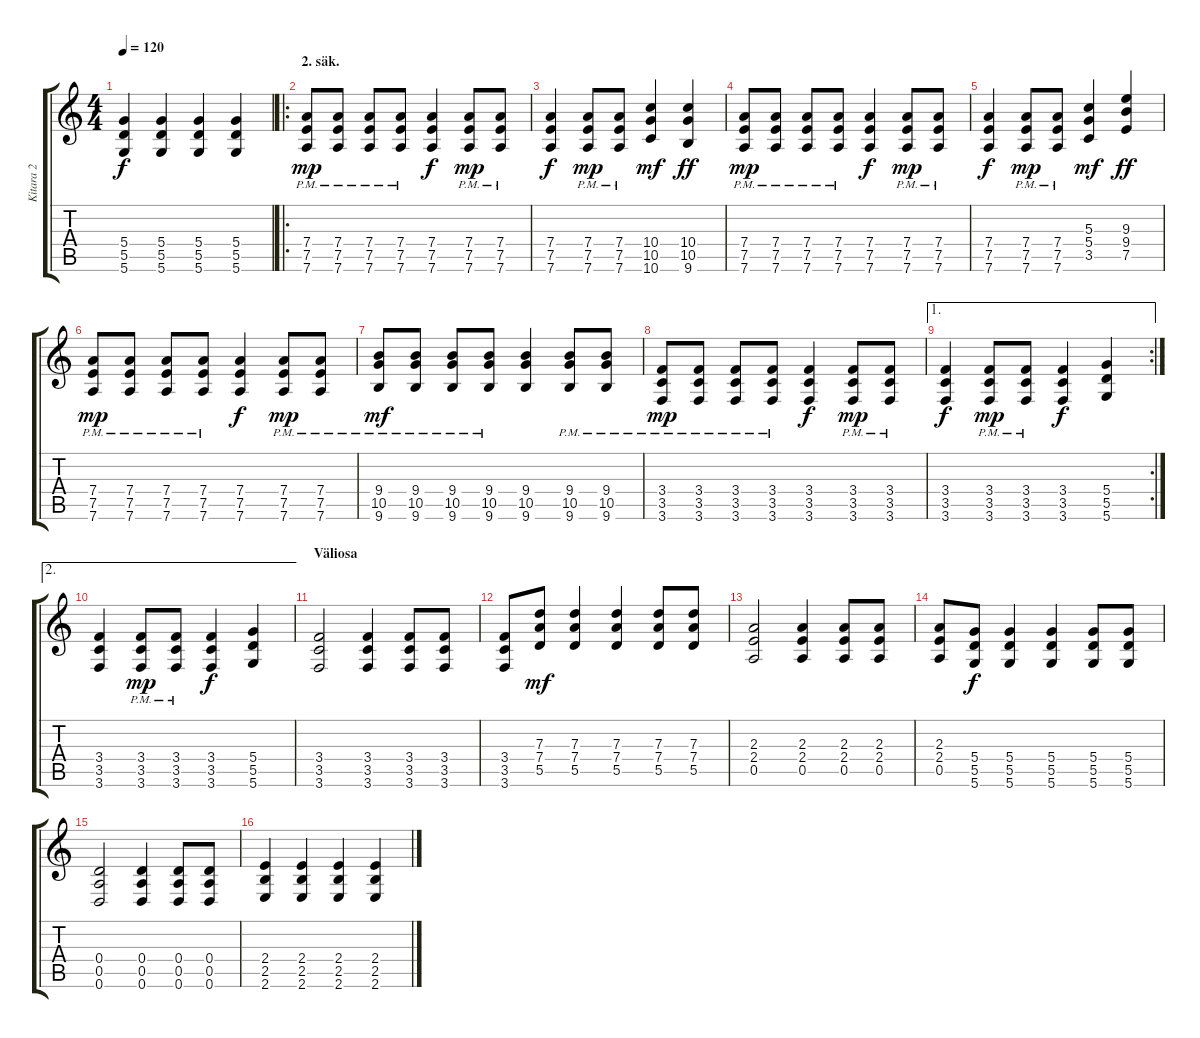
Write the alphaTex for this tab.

\track ("Kitara 2" "Kitara 2") {instrument distortionguitar}
\staff {score tabs}
\tuning (E4 B3 G3 D3 A2 D2) {hide}
\ts (4 4)
\tempo 120
\clef g2
\ks c
(5.4 5.5 5.6).4{dy f} (5.4 5.5 5.6).4 (5.4 5.5 5.6).4 (5.4 5.5 5.6).4 |
\ro
\section ("" "2. säk.")
(7.4{pm} 7.5{pm} 7.6{pm}).8{dy mp} (7.4{pm} 7.5{pm} 7.6{pm}).8 (7.4{pm} 7.5{pm} 7.6{pm}).8 (7.4{pm} 7.5{pm} 7.6{pm}).8 (7.4 7.5 7.6).4{dy f} (7.4{pm} 7.5{pm} 7.6{pm}).8{dy mp} (7.4{pm} 7.5{pm} 7.6{pm}).8 |
(7.4 7.5 7.6).4{dy f} (7.4{pm} 7.5{pm} 7.6{pm}).8{dy mp} (7.4{pm} 7.5{pm} 7.6{pm}).8 (10.4 10.5 10.6).4{dy mf} (10.4 10.5 9.6).4{dy ff} |
(7.4{pm} 7.5{pm} 7.6{pm}).8{dy mp} (7.4{pm} 7.5{pm} 7.6{pm}).8 (7.4{pm} 7.5{pm} 7.6{pm}).8 (7.4{pm} 7.5{pm} 7.6{pm}).8 (7.4 7.5 7.6).4{dy f} (7.4{pm} 7.5{pm} 7.6{pm}).8{dy mp} (7.4{pm} 7.5{pm} 7.6{pm}).8 |
(7.4 7.5 7.6).4{dy f} (7.4{pm} 7.5{pm} 7.6{pm}).8{dy mp} (7.4{pm} 7.5{pm} 7.6{pm}).8 (5.3 5.4 3.5).4{dy mf} (9.3 9.4 7.5).4{dy ff} |
(7.4{pm} 7.5{pm} 7.6{pm}).8{dy mp} (7.4{pm} 7.5{pm} 7.6{pm}).8 (7.4{pm} 7.5{pm} 7.6{pm}).8 (7.4{pm} 7.5{pm} 7.6{pm}).8 (7.4 7.5 7.6).4{dy f} (7.4{pm} 7.5{pm} 7.6{pm}).8{dy mp} (7.4{pm} 7.5{pm} 7.6{pm}).8 |
(9.4{pm} 10.5{pm} 9.6{pm}).8{dy mf} (9.4{pm} 10.5{pm} 9.6{pm}).8 (9.4{pm} 10.5{pm} 9.6{pm}).8 (9.4{pm} 10.5{pm} 9.6{pm}).8 (9.4 10.5 9.6).4 (9.4{pm} 10.5{pm} 9.6{pm}).8 (9.4{pm} 10.5{pm} 9.6{pm}).8 |
(3.4{pm} 3.5{pm} 3.6{pm}).8{dy mp} (3.4{pm} 3.5{pm} 3.6{pm}).8 (3.4{pm} 3.5{pm} 3.6{pm}).8 (3.4{pm} 3.5{pm} 3.6{pm}).8 (3.4 3.5 3.6).4{dy f} (3.4{pm} 3.5{pm} 3.6{pm}).8{dy mp} (3.4{pm} 3.5{pm} 3.6{pm}).8 |
\ae 1
\rc 2
(3.4 3.5 3.6).4{dy f} (3.4{pm} 3.5{pm} 3.6{pm}).8{dy mp} (3.4{pm} 3.5{pm} 3.6{pm}).8 (3.4 3.5 3.6).4{dy f} (5.4 5.5 5.6).4 |
\ae 2
(3.4 3.5 3.6).4 (3.4{pm} 3.5{pm} 3.6{pm}).8{dy mp} (3.4{pm} 3.5{pm} 3.6{pm}).8 (3.4 3.5 3.6).4{dy f} (5.4 5.5 5.6).4 |
\section ("" "Väliosa")
(3.4 3.5 3.6).2 (3.4 3.5 3.6).4 (3.4 3.5 3.6).8 (3.4 3.5 3.6).8 |
(3.4 3.5 3.6).8 (7.3 7.4 5.5).8{dy mf} (7.3 7.4 5.5).4 (7.3 7.4 5.5).4 (7.3 7.4 5.5).8 (7.3 7.4 5.5).8 |
(2.3 2.4 0.5).2 (2.3 2.4 0.5).4 (2.3 2.4 0.5).8 (2.3 2.4 0.5).8 |
(2.3 2.4 0.5).8 (5.4 5.5 5.6).8{dy f} (5.4 5.5 5.6).4 (5.4 5.5 5.6).4 (5.4 5.5 5.6).8 (5.4 5.5 5.6).8 |
(0.4 0.5 0.6).2 (0.4 0.5 0.6).4 (0.4 0.5 0.6).8 (0.4 0.5 0.6).8 |
(2.4 2.5 2.6).4 (2.4 2.5 2.6).4 (2.4 2.5 2.6).4 (2.4 2.5 2.6).4
